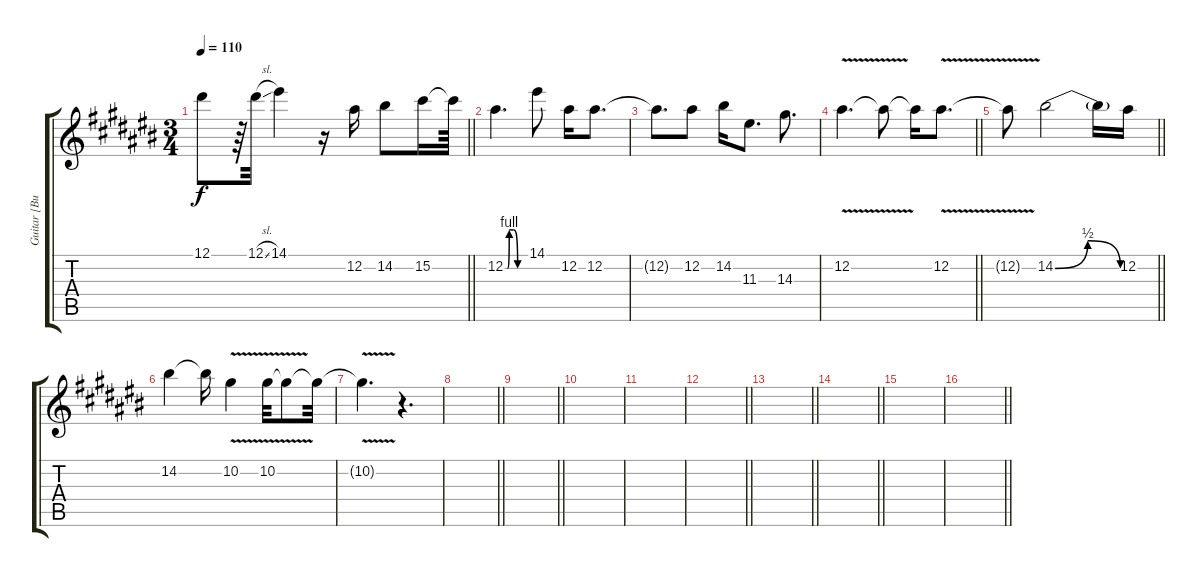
\track ("Guitar [Buckethead]" "Guitar [Bu") {instrument electricguitarjazz}
\staff {score tabs}
\tuning (Eb4 Bb3 Gb3 Db3 Ab2 Eb2) {hide}
\ts (3 4)
\tempo 110
\clef g2
\barLineRight lightlight
\ks c#
12.1.8{dy f} r.64 12.1{sl}.32 14.1.4 r.16 12.2.16 14.2.8 15.2.16 15.2{t}.64 |
12.2{be (custom 0 0 7 0 12 4 25 4 37 0 60 0)}.4{d} 14.1.8 12.2.16 12.2.8{d} |
12.2{t}.8{d} 12.2.8 14.2.16 11.3.8{d} 14.3.8{d} |
\barLineRight lightlight
12.2{v}.4{d} 12.2{t}.8 12.2{t}.16 12.2{v}.8{d} |
\barLineRight lightlight
12.2{t}.8 14.2{be (bendrelease 0 0 10 2 10 2 60 0)}.2 14.2{t}.16 12.2.16 |
14.2.4 14.2{t}.16 10.2{v}.4 10.2{v}.32 10.2{t}.8 10.2{t}.32 |
10.2{v t}.4{d} r.4{d} |
\barLineRight lightlight
|
\barLineRight lightlight
|
|
|
\barLineRight lightlight
|
\barLineRight lightlight
|
\barLineRight lightlight
|
\section ("" "")
|
\barLineRight lightlight
